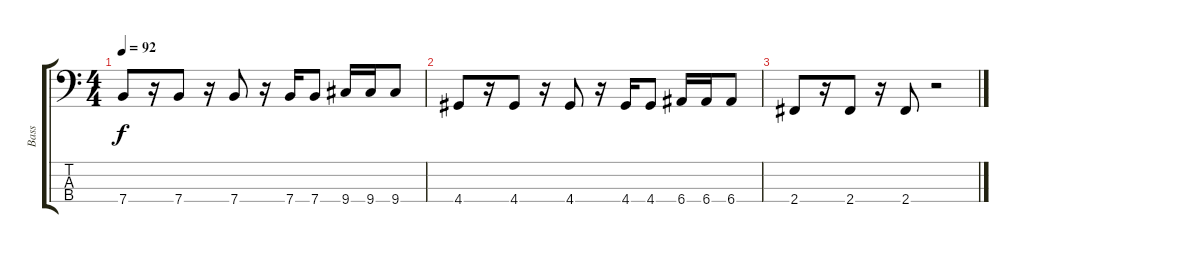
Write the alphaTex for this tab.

\track ("Bass" "Bass") {instrument electricbasspick}
\staff {score tabs}
\tuning (G2 D2 A1 E1) {hide}
\ts (4 4)
\tempo 92
\clef f4
\ks c
7.4.8{dy f} r.16 7.4.8 r.16 7.4.8 r.16 7.4.16 7.4.8 9.4.16 9.4.16 9.4.8 |
4.4.8 r.16 4.4.8 r.16 4.4.8 r.16 4.4.16 4.4.8 6.4.16 6.4.16 6.4.8 |
2.4.8 r.16 2.4.8 r.16 2.4.8 r.2
